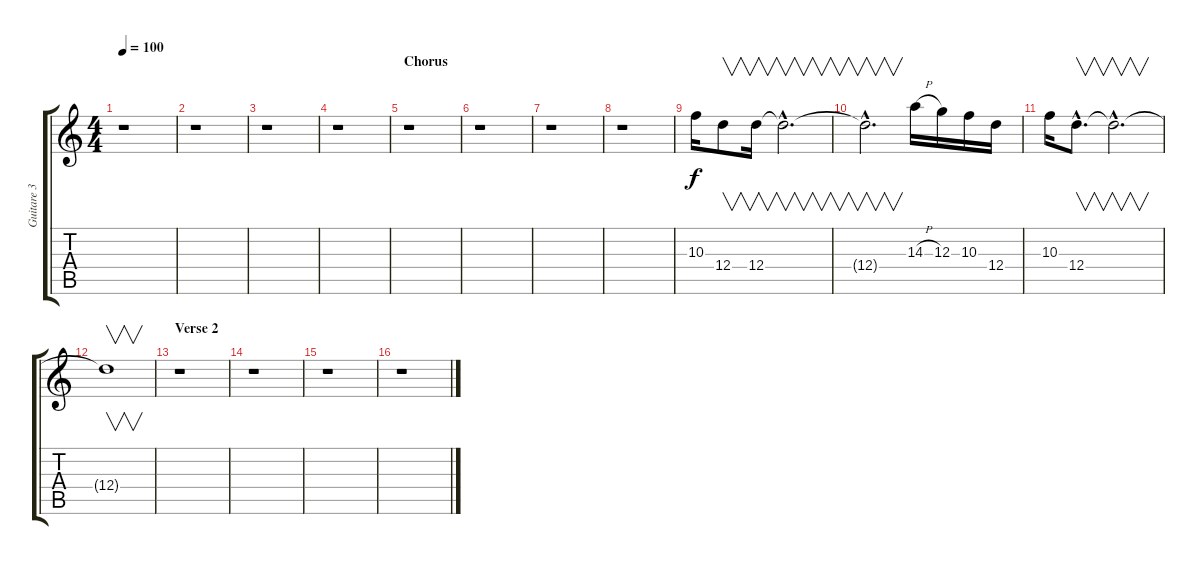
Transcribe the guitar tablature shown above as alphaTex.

\track ("Guitare 3" "Guitare 3") {instrument distortionguitar}
\staff {score tabs}
\tuning (E4 B3 G3 D3 A2 E2) {hide}
\ts (4 4)
\tempo 100
\clef g2
\ks c
r.1{dy f} |
r.1 |
r.1 |
r.1 |
\section ("" "Chorus")
r.1 |
r.1 |
r.1 |
r.1 |
10.3.16 12.4.8{v} 12.4.16{v} 12.4{hac t}.2{v d} |
12.4{hac t}.2{v d} 14.3{h}.16 12.3.16 10.3.16 12.4.16 |
10.3.16 12.4{hac}.8{v d} 12.4{hac t}.2{v d} |
12.4{t}.1{v} |
\section ("" "Verse 2")
r.1 |
r.1 |
r.1 |
r.1
